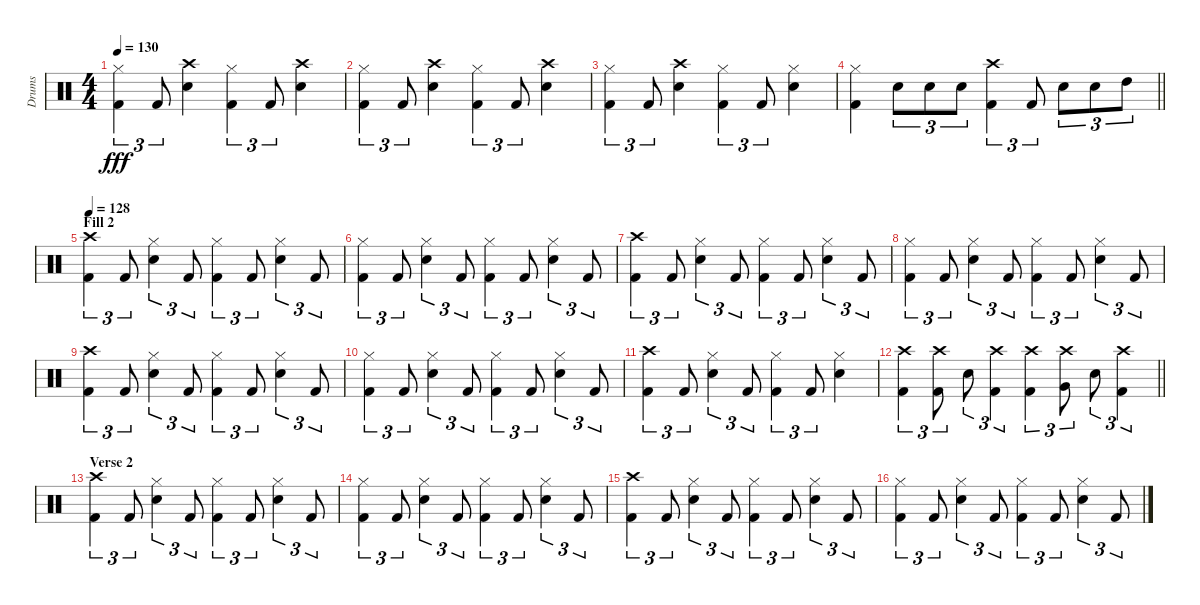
\track ("Drums" "Drums") {instrument percussion}
\staff {score}
\articulation defaults
\ts (4 4)
\tempo 130
\clef neutral
\ks c
("Hi-Hat (closed)" "Kick (hit) 2").4{tu (3 2) dy fff} "Kick (hit) 2".8{tu (3 2)} ("Crash high (hit)" "Snare (hit) 2").4 ("Hi-Hat (closed)" "Kick (hit) 2").4{tu (3 2)} "Kick (hit) 2".8{tu (3 2)} ("Crash high (hit)" "Snare (hit) 2").4 |
("Hi-Hat (closed)" "Kick (hit) 2").4{tu (3 2)} "Kick (hit) 2".8{tu (3 2)} ("Crash high (hit)" "Snare (hit) 2").4 ("Hi-Hat (closed)" "Kick (hit) 2").4{tu (3 2)} "Kick (hit) 2".8{tu (3 2)} ("Crash high (hit)" "Snare (hit) 2").4 |
("Hi-Hat (closed)" "Kick (hit) 2").4{tu (3 2)} "Kick (hit) 2".8{tu (3 2)} ("Crash high (hit)" "Snare (hit) 2").4 ("Hi-Hat (closed)" "Kick (hit) 2").4{tu (3 2)} "Kick (hit) 2".8{tu (3 2)} ("Hi-Hat (closed)" "Snare (hit) 2").4 |
\barLineRight lightlight
("Hi-Hat (closed)" "Kick (hit) 2").4 "Snare (hit) 2".8{tu (3 2)} "Snare (hit) 2".8{tu (3 2)} "Snare (hit) 2".8{tu (3 2)} ("Crash high (hit)" "Kick (hit) 2").4{tu (3 2)} "Kick (hit) 2".8{tu (3 2)} "Snare (hit) 2".8{tu (3 2)} "Snare (hit) 2".8{tu (3 2)} "High Tom (hit)".8{tu (3 2)} |
\section ("" "Fill 2")
\tempo 128
("Crash high (hit)" "Kick (hit) 2").4{tu (3 2)} "Kick (hit) 2".8{tu (3 2)} ("Hi-Hat (closed)" "Snare (hit) 2").4{tu (3 2)} "Kick (hit) 2".8{tu (3 2)} ("Kick (hit) 2" "Hi-Hat (closed)").4{tu (3 2)} "Kick (hit) 2".8{tu (3 2)} ("Hi-Hat (closed)" "Snare (hit) 2").4{tu (3 2)} "Kick (hit) 2".8{tu (3 2)} |
("Kick (hit) 2" "Hi-Hat (closed)").4{tu (3 2)} "Kick (hit) 2".8{tu (3 2)} ("Hi-Hat (closed)" "Snare (hit) 2").4{tu (3 2)} "Kick (hit) 2".8{tu (3 2)} ("Kick (hit) 2" "Hi-Hat (closed)").4{tu (3 2)} "Kick (hit) 2".8{tu (3 2)} ("Hi-Hat (closed)" "Snare (hit) 2").4{tu (3 2)} "Kick (hit) 2".8{tu (3 2)} |
("Crash high (hit)" "Kick (hit) 2").4{tu (3 2)} "Kick (hit) 2".8{tu (3 2)} ("Hi-Hat (closed)" "Snare (hit) 2").4{tu (3 2)} "Kick (hit) 2".8{tu (3 2)} ("Kick (hit) 2" "Hi-Hat (closed)").4{tu (3 2)} "Kick (hit) 2".8{tu (3 2)} ("Hi-Hat (closed)" "Snare (hit) 2").4{tu (3 2)} "Kick (hit) 2".8{tu (3 2)} |
("Kick (hit) 2" "Hi-Hat (closed)").4{tu (3 2)} "Kick (hit) 2".8{tu (3 2)} ("Hi-Hat (closed)" "Snare (hit) 2").4{tu (3 2)} "Kick (hit) 2".8{tu (3 2)} ("Kick (hit) 2" "Hi-Hat (closed)").4{tu (3 2)} "Kick (hit) 2".8{tu (3 2)} ("Hi-Hat (closed)" "Snare (hit) 2").4{tu (3 2)} "Kick (hit) 2".8{tu (3 2)} |
("Crash high (hit)" "Kick (hit) 2").4{tu (3 2)} "Kick (hit) 2".8{tu (3 2)} ("Hi-Hat (closed)" "Snare (hit) 2").4{tu (3 2)} "Kick (hit) 2".8{tu (3 2)} ("Kick (hit) 2" "Hi-Hat (closed)").4{tu (3 2)} "Kick (hit) 2".8{tu (3 2)} ("Hi-Hat (closed)" "Snare (hit) 2").4{tu (3 2)} "Kick (hit) 2".8{tu (3 2)} |
("Kick (hit) 2" "Hi-Hat (closed)").4{tu (3 2)} "Kick (hit) 2".8{tu (3 2)} ("Hi-Hat (closed)" "Snare (hit) 2").4{tu (3 2)} "Kick (hit) 2".8{tu (3 2)} ("Kick (hit) 2" "Hi-Hat (closed)").4{tu (3 2)} "Kick (hit) 2".8{tu (3 2)} ("Hi-Hat (closed)" "Snare (hit) 2").4{tu (3 2)} "Kick (hit) 2".8{tu (3 2)} |
("Crash high (hit)" "Kick (hit) 2").4{tu (3 2)} "Kick (hit) 2".8{tu (3 2)} ("Hi-Hat (closed)" "Snare (hit) 2").4{tu (3 2)} "Kick (hit) 2".8{tu (3 2)} ("Kick (hit) 2" "Hi-Hat (closed)").4{tu (3 2)} "Kick (hit) 2".8{tu (3 2)} ("Hi-Hat (closed)" "Snare (hit) 2").4 |
\barLineRight lightlight
("Kick (hit) 2" "Crash high (hit)").4{tu (3 2)} ("Kick (hit) 2" "Crash high (hit)").8{tu (3 2)} "Snare (hit) 2".8{tu (3 2)} ("Kick (hit) 2" "Crash high (hit)").4{tu (3 2)} ("Kick (hit) 2" "Crash high (hit)").4{tu (3 2)} ("Very Low Tom (hit)" "Crash high (hit)").8{tu (3 2)} "Snare (hit) 2".8{tu (3 2)} ("Kick (hit) 2" "Crash high (hit)").4{tu (3 2)} |
\section ("" "Verse 2")
("Crash high (hit)" "Kick (hit) 2").4{tu (3 2)} "Kick (hit) 2".8{tu (3 2)} ("Hi-Hat (closed)" "Snare (hit) 2").4{tu (3 2)} "Kick (hit) 2".8{tu (3 2)} ("Kick (hit) 2" "Hi-Hat (closed)").4{tu (3 2)} "Kick (hit) 2".8{tu (3 2)} ("Hi-Hat (closed)" "Snare (hit) 2").4{tu (3 2)} "Kick (hit) 2".8{tu (3 2)} |
("Kick (hit) 2" "Hi-Hat (closed)").4{tu (3 2)} "Kick (hit) 2".8{tu (3 2)} ("Hi-Hat (closed)" "Snare (hit) 2").4{tu (3 2)} "Kick (hit) 2".8{tu (3 2)} ("Kick (hit) 2" "Hi-Hat (closed)").4{tu (3 2)} "Kick (hit) 2".8{tu (3 2)} ("Hi-Hat (closed)" "Snare (hit) 2").4{tu (3 2)} "Kick (hit) 2".8{tu (3 2)} |
("Crash high (hit)" "Kick (hit) 2").4{tu (3 2)} "Kick (hit) 2".8{tu (3 2)} ("Hi-Hat (closed)" "Snare (hit) 2").4{tu (3 2)} "Kick (hit) 2".8{tu (3 2)} ("Kick (hit) 2" "Hi-Hat (closed)").4{tu (3 2)} "Kick (hit) 2".8{tu (3 2)} ("Hi-Hat (closed)" "Snare (hit) 2").4{tu (3 2)} "Kick (hit) 2".8{tu (3 2)} |
("Kick (hit) 2" "Hi-Hat (closed)").4{tu (3 2)} "Kick (hit) 2".8{tu (3 2)} ("Hi-Hat (closed)" "Snare (hit) 2").4{tu (3 2)} "Kick (hit) 2".8{tu (3 2)} ("Kick (hit) 2" "Hi-Hat (closed)").4{tu (3 2)} "Kick (hit) 2".8{tu (3 2)} ("Hi-Hat (closed)" "Snare (hit) 2").4{tu (3 2)} "Kick (hit) 2".8{tu (3 2)}
